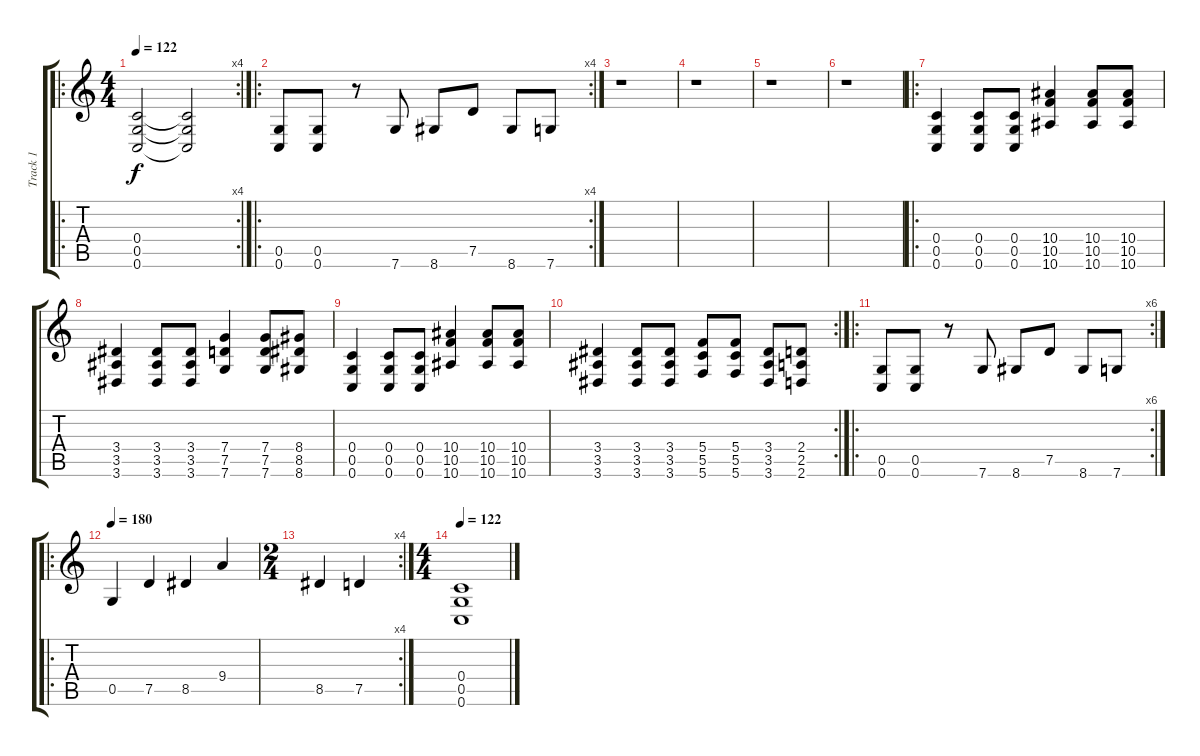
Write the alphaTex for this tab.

\track ("Track 1" "Track 1") {instrument distortionguitar}
\staff {score tabs}
\tuning (D4 A3 F3 C3 G2 C2) {hide}
\ro
\rc 4
\ts (4 4)
\tempo 122
\clef g2
\ks c
(0.4 0.5 0.6).2{dy f} (0.4{t} 0.5{t} 0.6{t}).2 |
\ro
\rc 4
(0.5 0.6).8 (0.5 0.6).8 r.8 7.6.8 8.6.8 7.5.8 8.6.8 7.6.8 |
r.1 |
r.1 |
r.1 |
r.1 |
\ro
(0.4 0.5 0.6).4 (0.4 0.5 0.6).8 (0.4 0.5 0.6).8 (10.4 10.5 10.6).4 (10.4 10.5 10.6).8 (10.4 10.5 10.6).8 |
(3.4 3.5 3.6).4 (3.4 3.5 3.6).8 (3.4 3.5 3.6).8 (7.4 7.5 7.6).4 (7.4 7.5 7.6).8 (8.4 8.5 8.6).8 |
(0.4 0.5 0.6).4 (0.4 0.5 0.6).8 (0.4 0.5 0.6).8 (10.4 10.5 10.6).4 (10.4 10.5 10.6).8 (10.4 10.5 10.6).8 |
\rc 2
(3.4 3.5 3.6).4 (3.4 3.5 3.6).8 (3.4 3.5 3.6).8 (5.4 5.5 5.6).8 (5.4 5.5 5.6).8 (3.4 3.5 3.6).8 (2.4 2.5 2.6).8 |
\ro
\rc 6
(0.5 0.6).8 (0.5 0.6).8 r.8 7.6.8 8.6.8 7.5.8 8.6.8 7.6.8 |
\ro
\tempo 180
0.5.4 7.5.4 8.5.4 9.4.4 |
\rc 4
\ts (2 4)
8.5.4 7.5.4 |
\ts (4 4)
\tempo 122
(0.4 0.5 0.6).1
